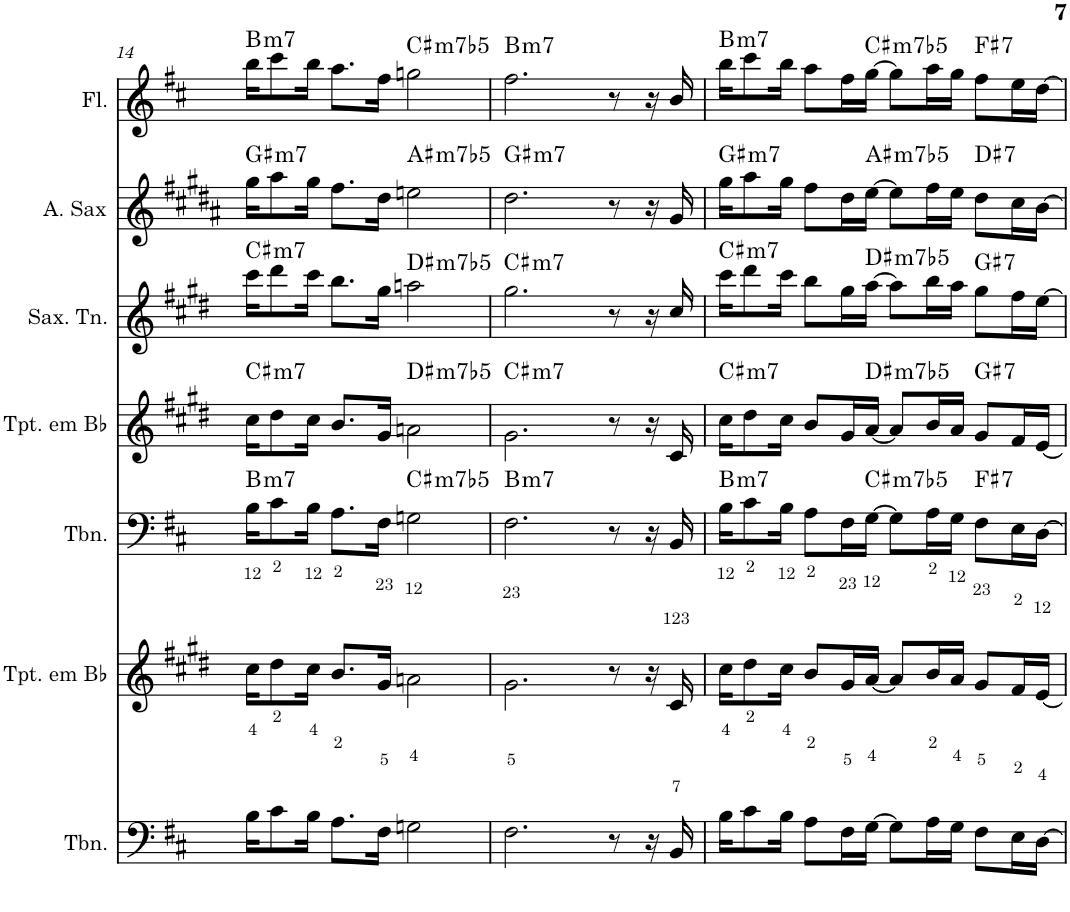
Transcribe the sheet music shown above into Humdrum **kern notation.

**kern	**kern	**kern	**harte	**kern	**harte	**kern	**harte	**kern	**harte	**kern	**harte
*part7	*part6	*part5	*part5	*part4	*part4	*part3	*part3	*part2	*part2	*part1	*part1
*staff7	*staff6	*staff5	*	*staff4	*	*staff3	*	*staff2	*	*staff1	*
*I"Trombone	*I"Trompete em Bb	*I"Trombone	*	*I"Trompete em Bb	*	*I"Saxofone Tenor	*	*I"Saxofone Alto	*	*I"Flauta Transversal	*
*I'Tbn.	*I'Tpt. em Bb	*I'Tbn.	*	*I'Tpt. em Bb	*	*I'Sax. Tn.	*	*	*	*I'Fl.	*
!!LO:PB:g=z
*clefF4	*clefG2	*clefF4	*	*clefG2	*	*clefG2	*	*clefG2	*	*clefG2	*
*	*Trd1c2	*	*	*Trd1c2	*	*Trd8c14	*	*Trd5c9	*	*	*
*k[f#c#]	*k[f#c#g#d#]	*k[f#c#]	*	*k[f#c#g#d#]	*	*k[f#c#g#d#]	*	*k[f#c#g#d#a#]	*	*k[f#c#]	*
*D:	*E:	*D:	*	*E:	*	*E:	*	*B:	*	*D:	*
*M4/4	*M4/4	*M4/4	*	*M4/4	*	*M4/4	*	*M4/4	*	*M4/4	*
=14	=14	=14	=14	=14	=14	=14	=14	=14	=14	=14	=14
!	!	!	!LO:H:kt=m7	!	!LO:H:kt=m7	!	!LO:H:kt=m7	!	!LO:H:kt=m7	!	!LO:H:kt=m7
16B\KL	16cc#\KL	16B\KL	B:min7	16cc#\KL	C#:min7	16ccc#\KL	C#:min7	16gg#\KL	G#:min7	16bb\KL	B:min7
8c#\	8dd#\	8c#\	.	8dd#\	.	8ddd#\	.	8aa#\	.	8ccc#\	.
16B\Jk	16cc#\Jk	16B\Jk	.	16cc#\Jk	.	16ccc#\Jk	.	16gg#\Jk	.	16bb\Jk	.
8.A\L	8.b/L	8.A\L	.	8.b/L	.	8.bb\L	.	8.ff#\L	.	8.aa\L	.
16F#\Jk	16g#/Jk	16F#\Jk	.	16g#/Jk	.	16gg#\Jk	.	16dd#\Jk	.	16ff#\Jk	.
!	!	!	!LO:H:kt=m7b5	!	!LO:H:kt=m7b5	!	!LO:H:kt=m7b5	!	!LO:H:kt=m7b5	!	!LO:H:kt=m7b5
2Gn\	2an\	2Gn\	C#:hdim7	2an\	D#:hdim7	2aan\	D#:hdim7	2een\	A#:hdim7	2ggn\	C#:hdim7
=15	=15	=15	=15	=15	=15	=15	=15	=15	=15	=15	=15
!	!	!	!LO:H:kt=m7	!	!LO:H:kt=m7	!	!LO:H:kt=m7	!	!LO:H:kt=m7	!	!LO:H:kt=m7
2.F#\	2.g#\	2.F#\	B:min7	2.g#\	C#:min7	2.gg#\	C#:min7	2.dd#\	G#:min7	2.ff#\	B:min7
8r	8r	8r	.	8r	.	8r	.	8r	.	8r	.
16r	16r	16r	.	16r	.	16r	.	16r	.	16r	.
16BB/	16c#/	16BB/	.	16c#/	.	16cc#/	.	16g#/	.	16b/	.
=16	=16	=16	=16	=16	=16	=16	=16	=16	=16	=16	=16
!	!	!	!LO:H:kt=m7	!	!LO:H:kt=m7	!	!LO:H:kt=m7	!	!LO:H:kt=m7	!	!LO:H:kt=m7
16B\KL	16cc#\KL	16B\KL	B:min7	16cc#\KL	C#:min7	16ccc#\KL	C#:min7	16gg#\KL	G#:min7	16bb\KL	B:min7
8c#\	8dd#\	8c#\	.	8dd#\	.	8ddd#\	.	8aa#\	.	8ccc#\	.
16B\Jk	16cc#\Jk	16B\Jk	.	16cc#\Jk	.	16ccc#\Jk	.	16gg#\Jk	.	16bb\Jk	.
8A\L	8b/L	8A\L	.	8b/L	.	8bb\L	.	8ff#\L	.	8aa\L	.
16F#\L	16g#/L	16F#\L	.	16g#/L	.	16gg#\L	.	16dd#\L	.	16ff#\L	.
!	!	!	!LO:H:kt=m7b5	!	!LO:H:kt=m7b5	!	!LO:H:kt=m7b5	!	!LO:H:kt=m7b5	!	!LO:H:kt=m7b5
[16G\JJ	[16a/JJ	[16G\JJ	C#:hdim7	[16a/JJ	D#:hdim7	[16aa\JJ	D#:hdim7	[16ee\JJ	A#:hdim7	[16gg\JJ	C#:hdim7
8G\L]	8a/L]	8G\L]	.	8a/L]	.	8aa\L]	.	8ee\L]	.	8gg\L]	.
16A\L	16b/L	16A\L	.	16b/L	.	16bb\L	.	16ff#\L	.	16aa\L	.
16G\JJ	16a/JJ	16G\JJ	.	16a/JJ	.	16aa\JJ	.	16ee\JJ	.	16gg\JJ	.
!	!	!	!LO:H:kt=7	!	!LO:H:kt=7	!	!LO:H:kt=7	!	!LO:H:kt=7	!	!LO:H:kt=7
8F#\L	8g#/L	8F#\L	F#:7	8g#/L	G#:7	8gg#\L	G#:7	8dd#\L	D#:7	8ff#\L	F#:7
16E\L	16f#/L	16E\L	.	16f#/L	.	16ff#\L	.	16cc#\L	.	16ee\L	.
[16D\JJ	[16e/JJ	[16D\JJ	.	[16e/JJ	.	[16ee\JJ	.	[16b\JJ	.	[16dd\JJ	.
=	=	=	=	=	=	=	=	=	=	=	=
*-	*-	*-	*-	*-	*-	*-	*-	*-	*-	*-	*-
